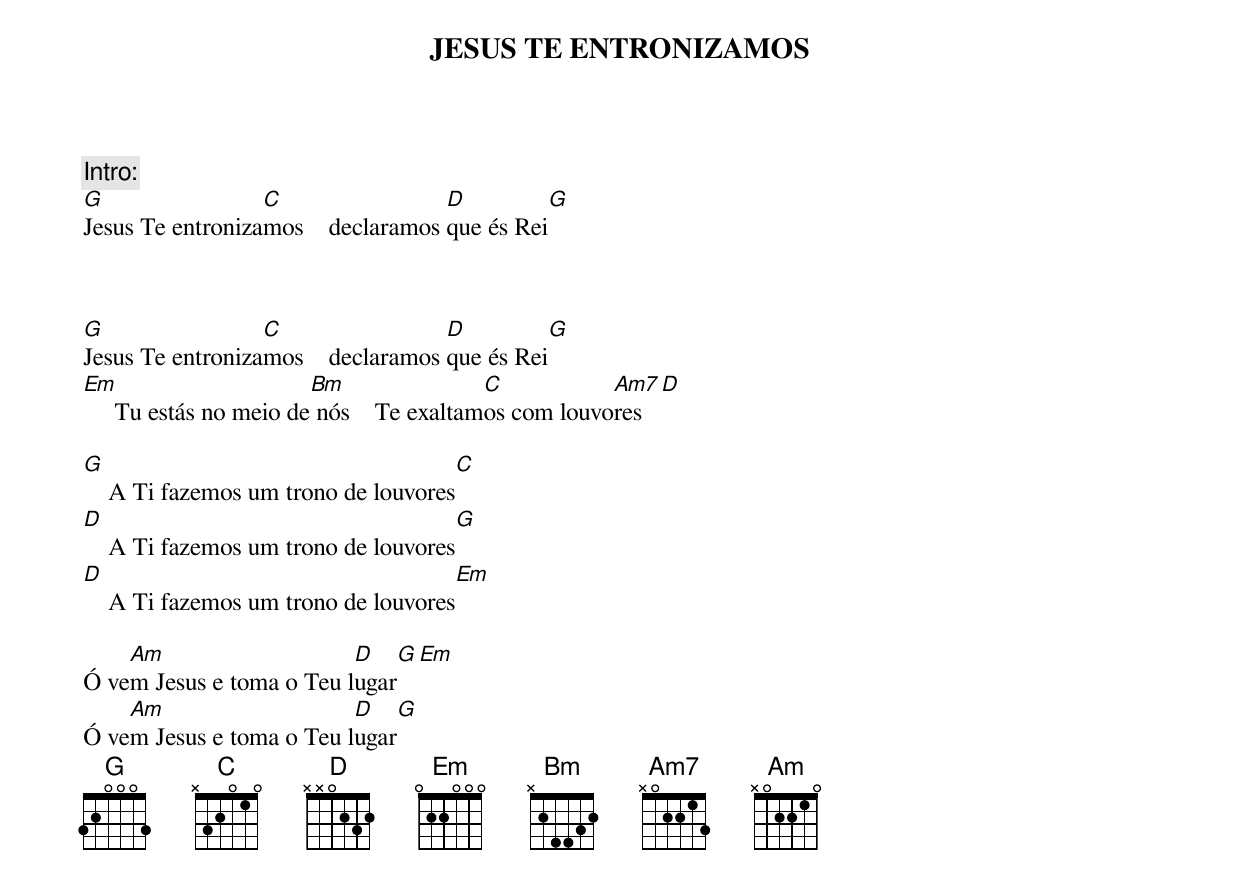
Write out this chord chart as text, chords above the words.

JESUS TE ENTRONIZAMOS

Intro:
G		  C                 D                                  G
Jesus Te entronizamos    declaramos que és Rei



G		  C                 D                                  G
Jesus Te entronizamos    declaramos que és Rei
Em	                Bm                C           Am7                   D
     Tu estás no meio de nós    Te exaltamos com louvores

G                                         C
    A Ti fazemos um trono de louvores
D                                         G
    A Ti fazemos um trono de louvores
D                                         Em
    A Ti fazemos um trono de louvores

    Am                    D                 G        Em
Ó vem Jesus e toma o Teu lugar
    Am                    D                 G
Ó vem Jesus e toma o Teu lugar
